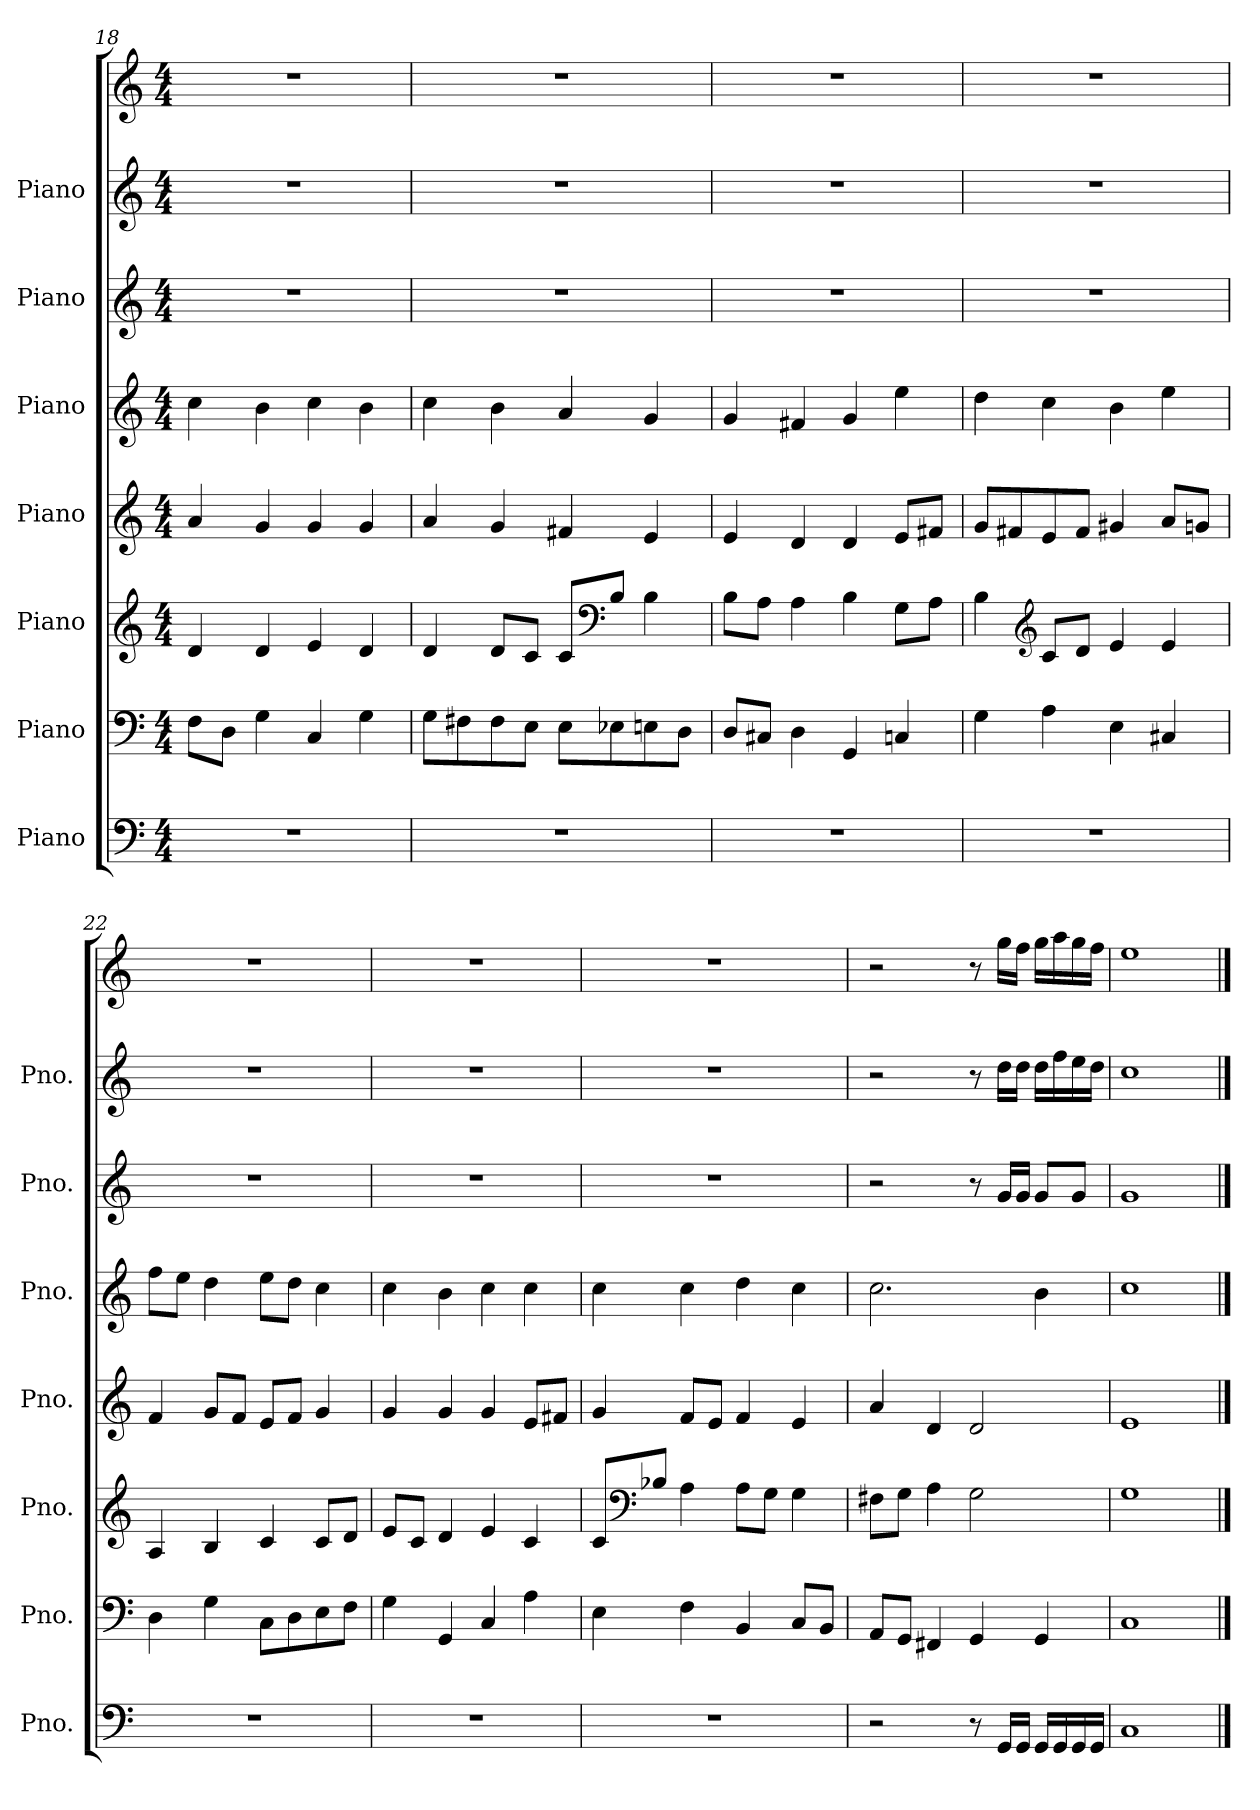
**kern	**kern	**kern	**kern	**kern	**kern	**kern	**kern
*part7	*part6	*part5	*part4	*part3	*part2	*part1	*part1
*staff8	*staff7	*staff6	*staff5	*staff4	*staff3	*staff2	*staff1
*I"Piano	*I"Piano	*I"Piano	*I"Piano	*I"Piano	*I"Piano	*I"Piano	*
*I'Pno.	*I'Pno.	*I'Pno.	*I'Pno.	*I'Pno.	*I'Pno.	*I'Pno.	*
*clefF4	*clefF4	*clefG2	*clefG2	*clefG2	*clefG2	*clefG2	*clefG2
*k[]	*k[]	*k[]	*k[]	*k[]	*k[]	*k[]	*k[]
*M4/4	*M4/4	*M4/4	*M4/4	*M4/4	*M4/4	*M4/4	*M4/4
=18	=18	=18	=18	=18	=18	=18	=18
1r	8F\L	4d/	4a/	4cc\	1r	1r	1r
.	8D\J	.	.	.	.	.	.
.	4G\	4d/	4g/	4b\	.	.	.
.	4C/	4e/	4g/	4cc\	.	.	.
.	4G\	4d/	4g/	4b\	.	.	.
=19	=19	=19	=19	=19	=19	=19	=19
1r	8G\L	4d/	4a/	4cc\	1r	1r	1r
.	8F#X\	.	.	.	.	.	.
.	8F#\	8d/L	4g/	4b\	.	.	.
.	8E\J	8c/J	.	.	.	.	.
.	8E\L	8c/L	4f#X/	4a/	.	.	.
*	*	*clefF4	*	*	*	*	*
.	8E-X\	8B/J	.	.	.	.	.
.	8En\	4B\	4e/	4g/	.	.	.
.	8D\J	.	.	.	.	.	.
=20	=20	=20	=20	=20	=20	=20	=20
1r	8D/L	8B\L	4e/	4g/	1r	1r	1r
.	8C#X/J	8A\J	.	.	.	.	.
.	4D\	4A\	4d/	4f#X/	.	.	.
.	4GG/	4B\	4d/	4g/	.	.	.
.	4Cn/	8G\L	8e/L	4ee\	.	.	.
.	.	8A\J	8f#X/J	.	.	.	.
!!LO:PB:g=z
=21	=21	=21	=21	=21	=21	=21	=21
1r	4G\	4B\	8g/L	4dd\	1r	1r	1r
.	.	.	8f#X/	.	.	.	.
*	*	*clefG2	*	*	*	*	*
.	4A\	8c/L	8e/	4cc\	.	.	.
.	.	8d/J	8f#/J	.	.	.	.
.	4E\	4e/	4g#X/	4b\	.	.	.
.	4C#X/	4e/	8a/L	4ee\	.	.	.
.	.	.	8gn/J	.	.	.	.
=22	=22	=22	=22	=22	=22	=22	=22
1r	4D\	4A/	4f/	8ff\L	1r	1r	1r
.	.	.	.	8ee\J	.	.	.
.	4G\	4B/	8g/L	4dd\	.	.	.
.	.	.	8f/J	.	.	.	.
.	8C\L	4c/	8e/L	8ee\L	.	.	.
.	8D\	.	8f/J	8dd\J	.	.	.
.	8E\	8c/L	4g/	4cc\	.	.	.
.	8F\J	8d/J	.	.	.	.	.
=23	=23	=23	=23	=23	=23	=23	=23
1r	4G\	8e/L	4g/	4cc\	1r	1r	1r
.	.	8c/J	.	.	.	.	.
.	4GG/	4d/	4g/	4b\	.	.	.
.	4C/	4e/	4g/	4cc\	.	.	.
.	4A\	4c/	8e/L	4cc\	.	.	.
.	.	.	8f#X/J	.	.	.	.
=24	=24	=24	=24	=24	=24	=24	=24
1r	4E\	8c/L	4g/	4cc\	1r	1r	1r
*	*	*clefF4	*	*	*	*	*
.	.	8B-X/J	.	.	.	.	.
.	4F\	4A\	8f/L	4cc\	.	.	.
.	.	.	8e/J	.	.	.	.
.	4BB/	8A\L	4f/	4dd\	.	.	.
.	.	8G\J	.	.	.	.	.
.	8C/L	4G\	4e/	4cc\	.	.	.
.	8BB/J	.	.	.	.	.	.
!!LO:PB:g=z
=25	=25	=25	=25	=25	=25	=25	=25
2r	8AA/L	8F#X\L	4a/	2.cc\	2r	2r	2r
.	8GG/J	8G\J	.	.	.	.	.
.	4FF#X/	4A\	4d/	.	.	.	.
8r	4GG/	2G\	2d/	.	8r	8r	8r
16GG/LL	.	.	.	.	16g/LL	16dd\LL	16gg\LL
16GG/JJ	.	.	.	.	16g/JJ	16dd\JJ	16ff\JJ
16GG/LL	4GG/	.	.	4b\	8g/L	16dd\LL	16gg\LL
16GG/	.	.	.	.	.	16ff\	16aa\
16GG/	.	.	.	.	8g/J	16ee\	16gg\
16GG/JJ	.	.	.	.	.	16dd\JJ	16ff\JJ
=26	=26	=26	=26	=26	=26	=26	=26
1C	1C	1G	1e	1cc	1g	1cc	1ee
==	==	==	==	==	==	==	==
*-	*-	*-	*-	*-	*-	*-	*-
